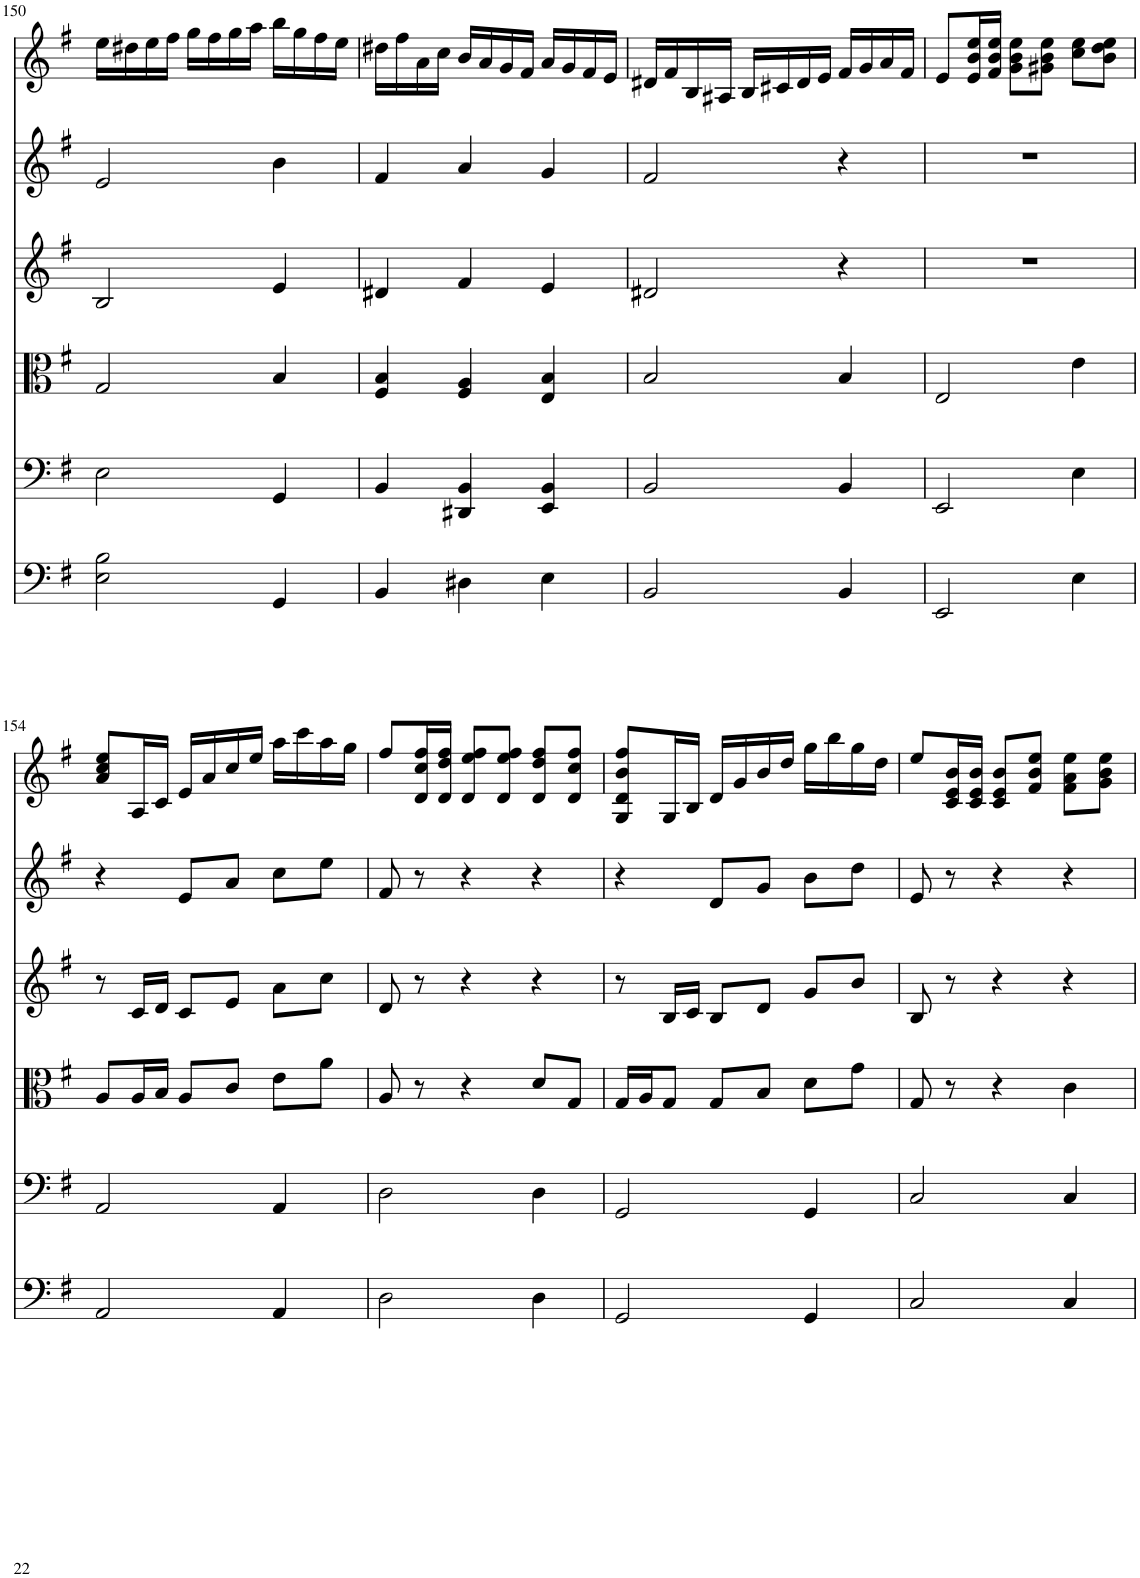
**kern	**kern	**kern	**kern	**kern	**kern
*part6	*part5	*part4	*part3	*part2	*part1
*staff6	*staff5	*staff4	*staff3	*staff2	*staff1
*I"Voice	*I"Voice	*I"Voice	*I"Voice	*I"Voice	*I"Voice
*I'V	*I'V	*I'V	*I'V	*I'V	*I'V
!!LO:PB:g=z
*clefG2	*clefG2	*clefC3	*clefG2	*clefG2	*clefG2
*k[f#]	*k[f#]	*k[f#]	*k[f#]	*k[f#]	*k[f#]
*M3/4	*M3/4	*M3/4	*M3/4	*M3/4	*M3/4
=150	=150	=150	=150	=150	=150
2E\ 2B\	2E\	2G/	2B/	2e/	16ee\LL
.	.	.	.	.	16dd#X\
.	.	.	.	.	16ee\
.	.	.	.	.	16ff#\JJ
.	.	.	.	.	16gg\LL
.	.	.	.	.	16ff#\
.	.	.	.	.	16gg\
.	.	.	.	.	16aa\JJ
4GG/	4GG/	4B/	4e/	4b\	16bb\LL
.	.	.	.	.	16gg\
.	.	.	.	.	16ff#\
.	.	.	.	.	16ee\JJ
=151	=151	=151	=151	=151	=151
4BB/	4BB/	4F#/ 4B/	4d#X/	4f#/	16dd#X\LL
.	.	.	.	.	16ff#\
.	.	.	.	.	16a\
.	.	.	.	.	16cc\JJ
4D#X\	4DD#X/ 4BB/	4F#/ 4A/	4f#/	4a/	16b/LL
.	.	.	.	.	16a/
.	.	.	.	.	16g/
.	.	.	.	.	16f#/JJ
4E\	4EE/ 4BB/	4E/ 4B/	4e/	4g/	16a/LL
.	.	.	.	.	16g/
.	.	.	.	.	16f#/
.	.	.	.	.	16e/JJ
=152	=152	=152	=152	=152	=152
2BB/	2BB/	2B/	2d#X/	2f#/	16d#X/LL
.	.	.	.	.	16f#/
.	.	.	.	.	16B/
.	.	.	.	.	16A#X/JJ
.	.	.	.	.	16B/LL
.	.	.	.	.	16c#X/
.	.	.	.	.	16d#/
.	.	.	.	.	16e/JJ
4BB/	4BB/	4B/	4r	4r	16f#/LL
.	.	.	.	.	16g/
.	.	.	.	.	16a/
.	.	.	.	.	16f#/JJ
=153	=153	=153	=153	=153	=153
2EE/	2EE/	2E/	2.r	2.r	8e/L
.	.	.	.	.	16e/ 16b/ 16ee/L
.	.	.	.	.	16f#/ 16b/ 16ee/JJ
.	.	.	.	.	8g\ 8b\ 8ee\L
.	.	.	.	.	8g#X\ 8b\ 8ee\J
4E\	4E\	4e\	.	.	8cc\ 8ee\L
.	.	.	.	.	8b\ 8dd\ 8ee\J
!!LO:LB:g=z
=154	=154	=154	=154	=154	=154
2AA/	2AA/	8A/L	8r	4r	8a/ 8cc/ 8ee/L
.	.	16A/L	16c/LL	.	16A/L
.	.	16B/JJ	16d/JJ	.	16c/JJ
.	.	8A/L	8c/L	8e/L	16e/LL
.	.	.	.	.	16a/
.	.	8c/J	8e/J	8a/J	16cc/
.	.	.	.	.	16ee/JJ
4AA/	4AA/	8e\L	8a\L	8cc\L	16aa\LL
.	.	.	.	.	16ccc\
.	.	8a\J	8cc\J	8ee\J	16aa\
.	.	.	.	.	16gg\JJ
=155	=155	=155	=155	=155	=155
2D\	2D\	8A/	8d/	8f#/	8ff#/L
.	.	8r	8r	8r	16d/ 16cc/ 16ff#/L
.	.	.	.	.	16d/ 16dd/ 16ff#/JJ
.	.	4r	4r	4r	8d/ 8ee/ 8ff#/L
.	.	.	.	.	8d/ 8ee/ 8ff#/J
4D\	4D\	8d/L	4r	4r	8d/ 8dd/ 8ff#/L
.	.	8G/J	.	.	8d/ 8cc/ 8ff#/J
=156	=156	=156	=156	=156	=156
2GG/	2GG/	16G/LL	8r	4r	8G/ 8d/ 8b/ 8ff#/L
.	.	16A/J	.	.	.
.	.	8G/J	16B/LL	.	16G/L
.	.	.	16c/JJ	.	16B/JJ
.	.	8G/L	8B/L	8d/L	16d/LL
.	.	.	.	.	16g/
.	.	8B/J	8d/J	8g/J	16b/
.	.	.	.	.	16dd/JJ
4GG/	4GG/	8d\L	8g/L	8b\L	16gg\LL
.	.	.	.	.	16bb\
.	.	8g\J	8b/J	8dd\J	16gg\
.	.	.	.	.	16dd\JJ
=157	=157	=157	=157	=157	=157
2C/	2C/	8G/	8B/	8e/	8ee/L
.	.	8r	8r	8r	16c/ 16e/ 16b/L
.	.	.	.	.	16c/ 16e/ 16b/JJ
.	.	4r	4r	4r	8c/ 8e/ 8b/L
.	.	.	.	.	8f#/ 8b/ 8ee/J
4C/	4C/	4c\	4r	4r	8f#\ 8a\ 8ee\L
.	.	.	.	.	8g\ 8b\ 8ee\J
=	=	=	=	=	=
*-	*-	*-	*-	*-	*-
